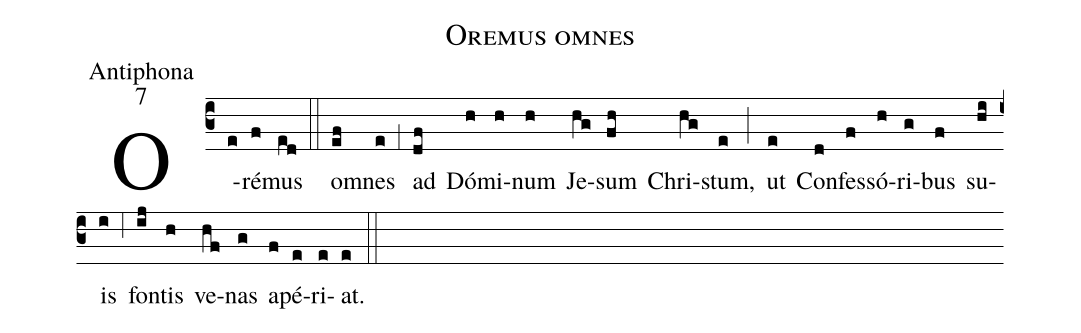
name:Oremus omnes;
office-part:Antiphona;
mode:7;
%%
(c3) O(e)ré(f)mus(ed) (::)
o(ef)mnes(e) (,1) ad(df) Dó(h)mi(h)num(h) Je(hg)sum(fh) Chri(hg)stum,(e) (;) ut(e) Con(d)fes(f)só(h)ri(g)bus(f) su(hi)is(i) (,6) fon(ij)tis(h) ve(hf)nas(g) a(f)pé(e)ri(e)at.(e) (::)
